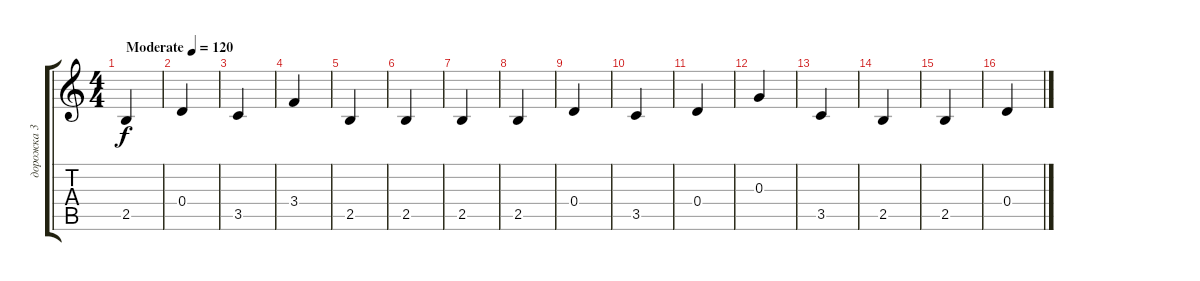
\track ("дорожка 3" "дорожка 3") {instrument acousticbass}
\staff {score tabs}
\tuning (E4 B3 G3 D3 A2 E2) {hide}
\ts (4 4)
\tempo (120 "Moderate")
\clef g2
\ks c
2.5.4{dy f instrument acousticbass} |
0.4.4 |
3.5.4 |
3.4.4 |
2.5.4 |
2.5.4 |
2.5.4 |
2.5.4 |
0.4.4 |
3.5.4 |
0.4.4 |
0.3.4 |
3.5.4 |
2.5.4 |
2.5.4 |
0.4.4
